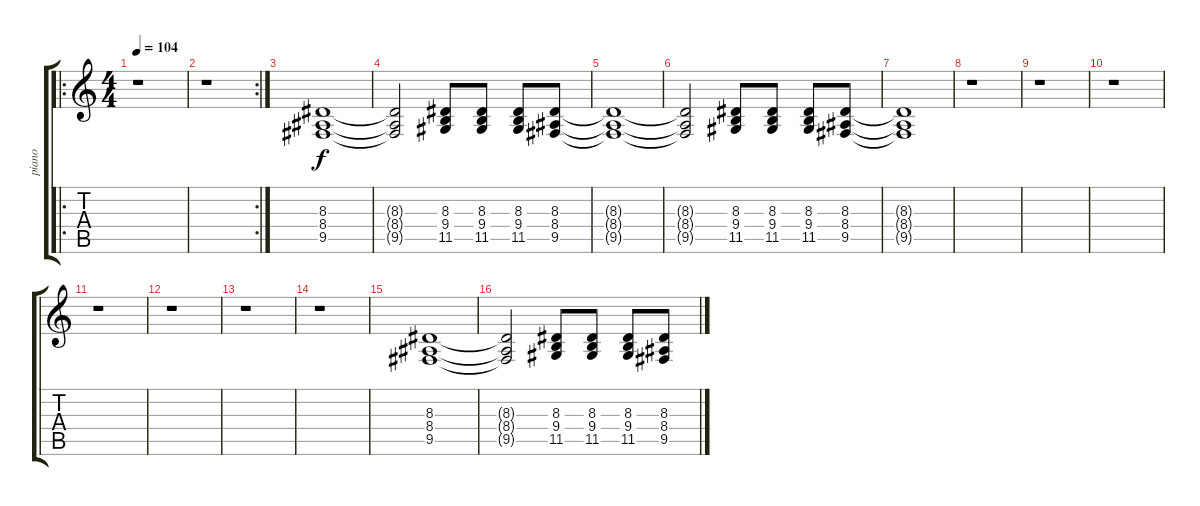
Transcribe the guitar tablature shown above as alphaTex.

\track ("piano" "piano") {instrument electricgrandpiano}
\staff {score tabs}
\tuning (E4 B3 G3 D3 A2 E2) {hide}
\ro
\ts (4 4)
\tempo 104
\clef g2
\ks c
r.1{dy f instrument electricgrandpiano} |
\rc 2
r.1 |
(8.3 8.4 9.5).1 |
(8.3{t} 8.4{t} 9.5{t}).2 (8.3 9.4 11.5).8 (8.3 9.4 11.5).8 (8.3 9.4 11.5).8 (8.3 8.4 9.5).8 |
(8.3{t} 8.4{t} 9.5{t}).1 |
(8.3{t} 8.4{t} 9.5{t}).2 (8.3 9.4 11.5).8 (8.3 9.4 11.5).8 (8.3 9.4 11.5).8 (8.3 8.4 9.5).8 |
(8.3{t} 8.4{t} 9.5{t}).1 |
r.1 |
r.1 |
r.1 |
r.1 |
r.1 |
r.1 |
r.1 |
(8.3 8.4 9.5).1 |
(8.3{t} 8.4{t} 9.5{t}).2 (8.3 9.4 11.5).8 (8.3 9.4 11.5).8 (8.3 9.4 11.5).8 (8.3 8.4 9.5).8
